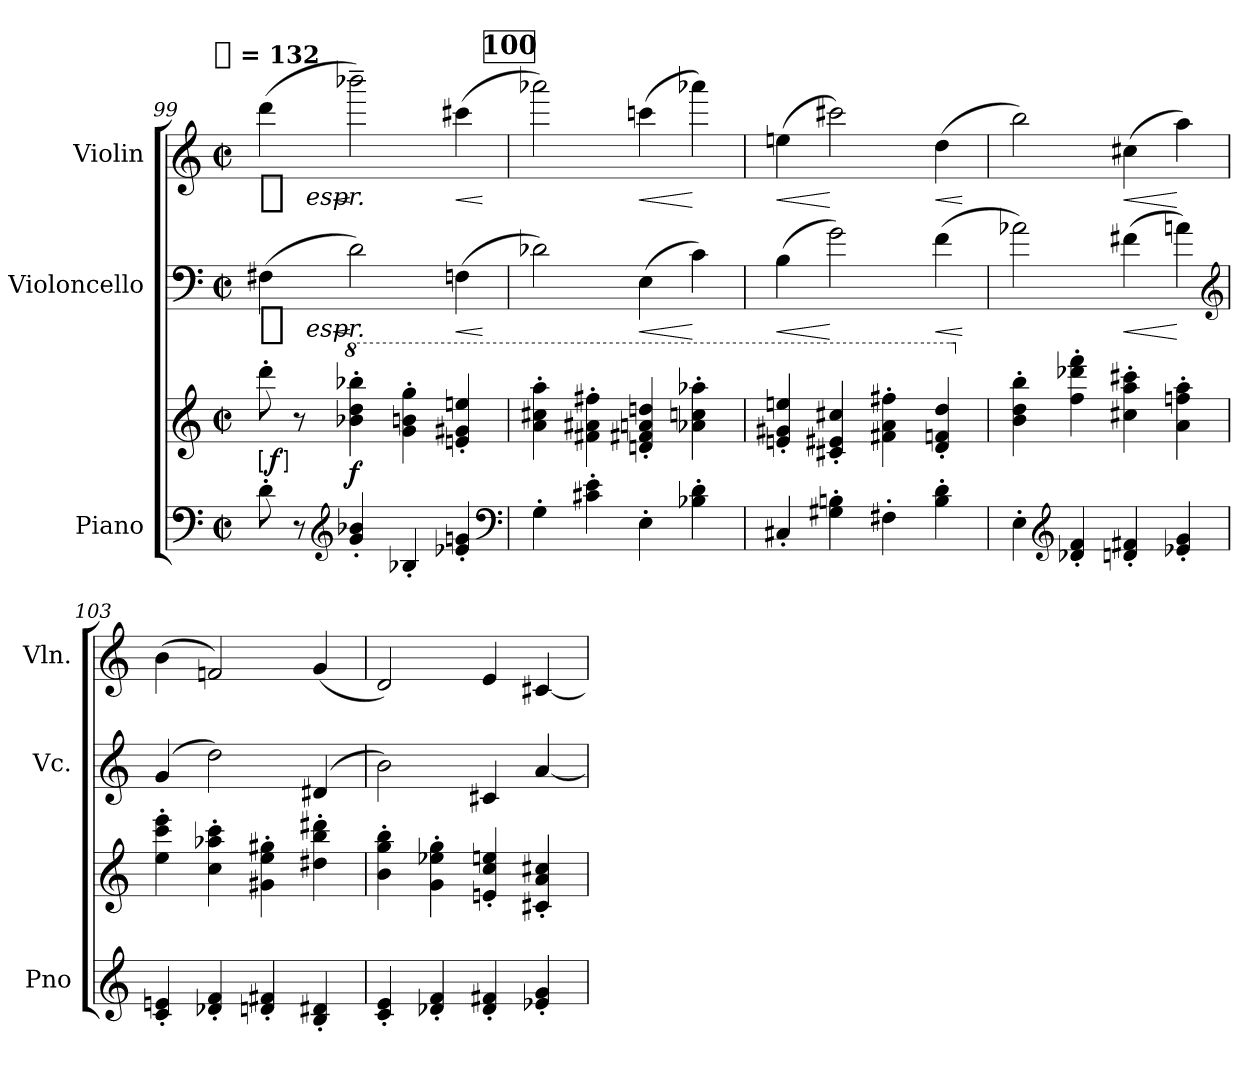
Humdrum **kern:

**kern	**kern	**dynam	**kern	**dynam	**kern	**dynam
*part3	*part3	*part3	*part2	*part2	*part1	*part1
*staff4	*staff3	*staff3/4	*staff2	*staff2	*staff1	*staff1
*I"Piano	*	*	*I"Violoncello	*	*I"Violin	*
*I'Pno	*	*	*I'Vc.	*	*I'Vln.	*
*clefF4	*clefG2	*	*clefF4	*	*clefG2	*
*k[]	*k[]	*	*k[]	*	*k[]	*
*C:	*C:	*	*C:	*	*C:	*
!!LO:TX:omd:t=[half] = 132
*M2/2	*M2/2	*	*M2/2	*	*M2/2	*
*met(c|)	*met(c|)	*	*met(c|)	*	*met(c|)	*
*MM264	*MM264	*	*MM264	*	*MM264	*
=99	=99	=99	=99	=99	=99	=99
!	!	!LO:DY:ed=brack	!	!LO:HP:b	!	!LO:HP:b
!	!	!	!	!LO:DY:n=1:t=%s espr.	!	!LO:DY:n=1:t=%s espr.
8d'i	8ddd'i	f	(4F#X	< f	(4ddd	< f
8r	8r	.	.	.	.	.
*clefG2	*	*	*	*	*	*
*	*8va	*	*	*	*	*
4g' 4b-X'	4bb-X' 4ddd' 4bbb-X'	f	2d)	[	2bbb-X~)	[
4B-X'	4gg' 4bbn' 4ggg'	.	.	.	.	.
!	!	!	!	!LO:HP:b	!	!LO:HP:b
4e-X' 4gn'	4een' 4gg#X' 4eeen'	.	(4Fn	<	(4ccc#X	<
*clefF4	*	*	*	*	*	*
.	.	.	.	[	.	[
!!LO:REH:place=s1:t=100
=100	=100	=100	=100	=100	=100	=100
4G'	4aa' 4ccc#X' 4aaa'	.	2d-X)	.	2aaa-X)	.
4c#X' 4e'	4ff#X' 4aa#X' 4fff#X'	.	.	.	.	.
!	!	!	!	!LO:HP:b	!	!LO:HP:b
4E'	4ddn' 4ff#X' 4aan' 4dddn'	.	(4E	<	(4cccn	<
4B-X' 4d'	4aa-X' 4cccn' 4aaa-X'	.	4c)	[	4aaa-X)	[
=101	=101	=101	=101	=101	=101	=101
!	!	!	!	!LO:HP:b	!	!LO:HP:b
4C#X'	4een' 4gg#X' 4eeen'	.	(4B	<	(4een	<
4G#X' 4Bn'	4cc#X' 4ee#X' 4ccc#X'	.	2g)	[	2ccc#X)	[
4F#X'	4ff#X' 4aa' 4fff#X'	.	.	.	.	.
!	!	!	!	!LO:HP:b	!	!LO:HP:b
4B' 4d'	4dd' 4ffn' 4ddd'	.	(4f	<	(4dd	<
.	.	.	.	[	.	[
=102	=102	=102	=102	=102	=102	=102
*	*X8va	*	*	*	*	*
4E'	4b' 4dd' 4bb'	.	2a-X)	.	2bb)	.
*clefG2	*	*	*	*	*	*
4d-X' 4f'	4ff' 4ddd-X' 4fff'	.	.	.	.	.
!	!	!	!	!LO:HP:b	!	!LO:HP:b
4dn' 4f#X'	4cc#X' 4aa' 4ccc#X'	.	(4f#X	<	(4cc#X	<
4e-X' 4g'	4a' 4ffn' 4aa'	.	4an)	[	4aa)	[
*	*	*	*clefG2	*	*	*
=103	=103	=103	=103	=103	=103	=103
4c' 4en'	4ee' 4ccc' 4eee'	.	(4g	.	(4b	.
4d-X' 4f'	4cc' 4aa-X' 4ccc'	.	2dd)	.	2fn)	.
4dn' 4f#X'	4g#X' 4ee' 4gg#X'	.	.	.	.	.
4B' 4d#X'	4dd#X' 4bb' 4ddd#X'	.	(4d#X	.	(4g	.
=104	=104	=104	=104	=104	=104	=104
4c' 4e'	4b' 4gg' 4bb'	.	2b)	.	2d)	.
4d-X' 4f'	4g' 4ee-X' 4gg'	.	.	.	.	.
4d-' 4f#X'	4en' 4cc' 4een'	.	4c#Xj	.	4ej	.
4e-X' 4g'	4c#X' 4a' 4cc#X'	.	[4a	.	[4c#X	.
=	=	=	=	=	=	=
*-	*-	*-	*-	*-	*-	*-
